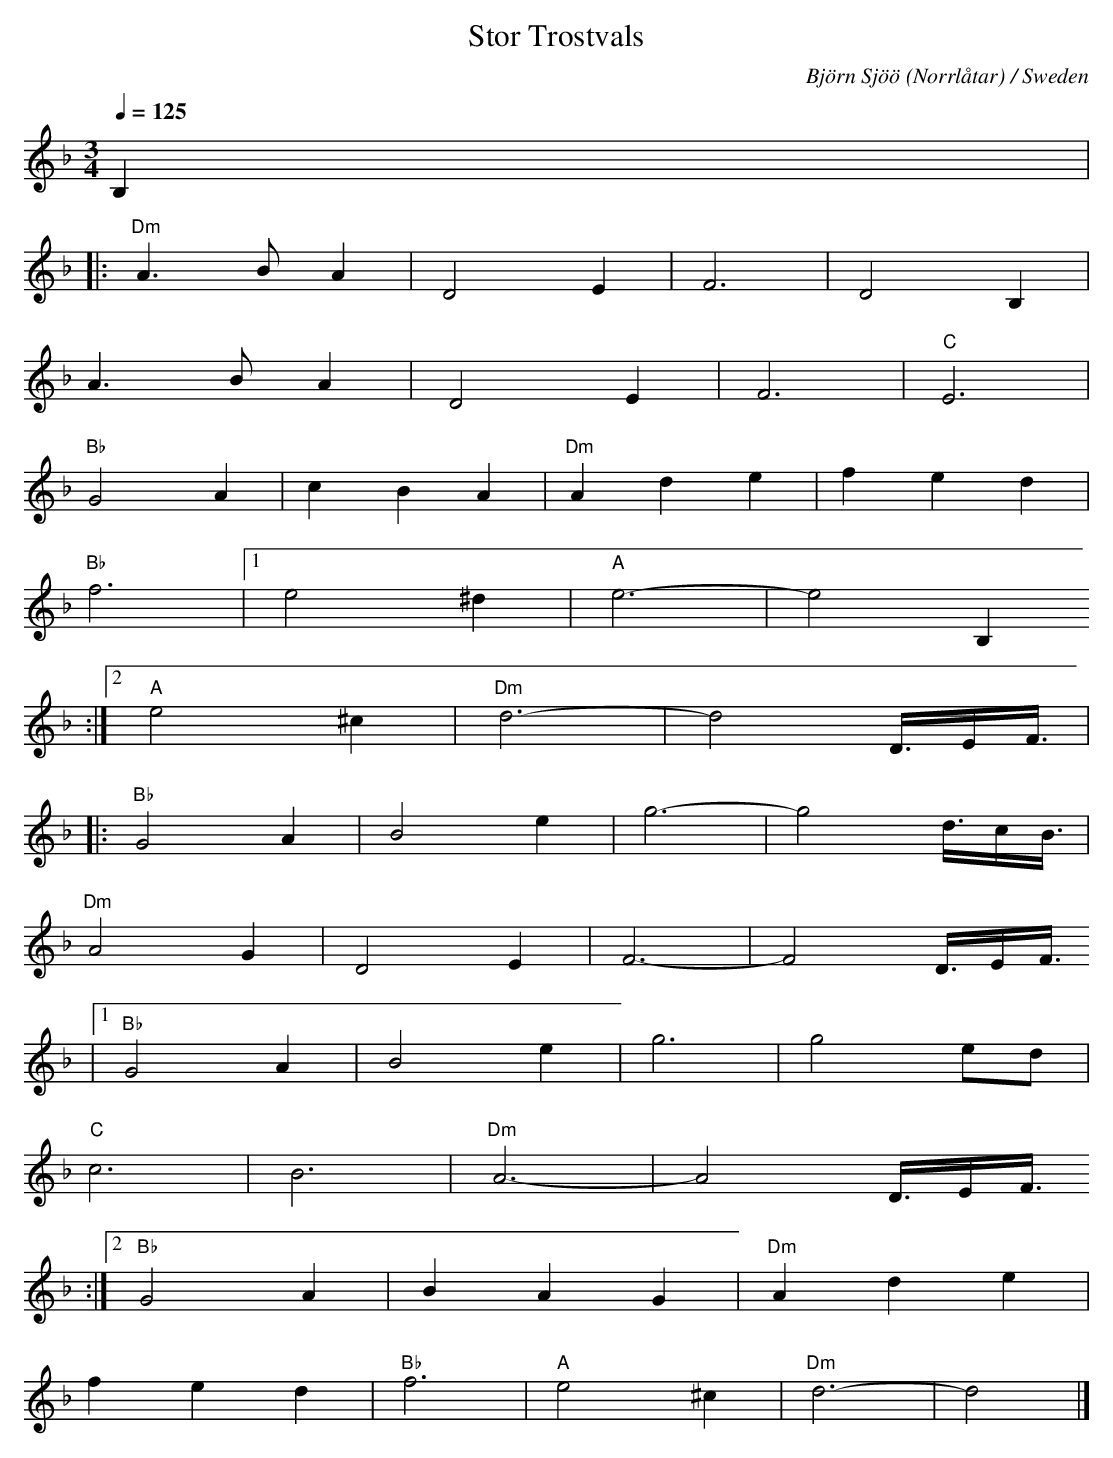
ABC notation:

X:1
T:Stor Trostvals
C:Björn Sjöö (Norrlåtar) / Sweden
M:3/4
L:1/8
Q:1/4=125
K:Dm
B,2 |:
"Dm" A3 B A2 |D4 E2 |F6 |D4 B,2 |
A3 B A2 |D4 E2 |F6 |"C" E6 |
"Bb" G4 A2 |c2 B2 A2 |"Dm" A2 d2 e2 |f2 e2 d2 |
"Bb" f6 |1 e4 ^d2 |"A" e6 |-e4 B,2
:|2 "A" e4 ^c2 |"Dm" d6 |-d4 D3/4E/F3/4 |
|: "Bb" G4 A2 |B4 e2 |g6 |-g4 d3/4c/B3/4 |
"Dm" A4 G2 |D4 E2 |F6 |-F4 D3/4E/F3/4
|1 "Bb" G4 A2 |B4 e2 |g6 |g4 ed |
"C" c6 |B6 |"Dm" A6 |-A4 D3/4E/F3/4
:|2 "Bb" G4 A2 |B2 A2 G2 |"Dm" A2 d2 e2 |
f2 e2 d2 |"Bb" f6 |"A" e4 ^c2 |"Dm" d6 |-d4 |]
